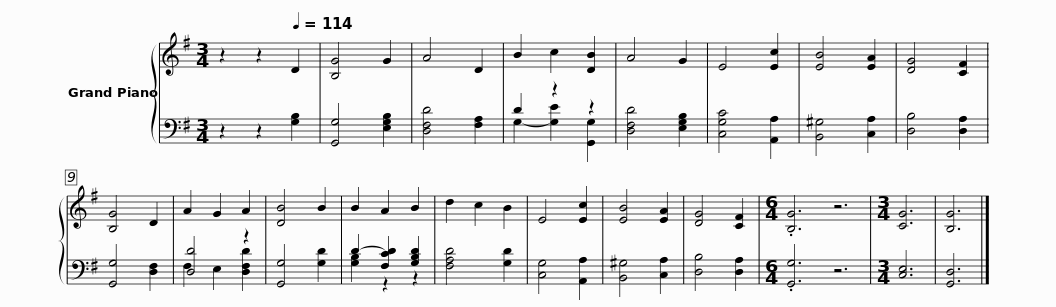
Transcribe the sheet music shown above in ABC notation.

X:1
%%score { 1 | ( 2 3 ) }
L:1/8
M:3/4
I:linebreak $
K:G
V:1 treble
V:2 bass
V:3 bass
V:1
 z2 z2[Q:1/4=114] D2 | [B,G]4 G2 | A4 D2 | B2 c2 [DB]2 | A4 G2 | %5
 E4 [Ec]2 | [EB]4 [EA]2 | [DG]4 [CF]2 | [B,G]4 D2 | A2 G2 A2 | %10
 [DB]4 B2 | B2 A2 B2 | d2 c2 B2 |$ E4 [Ec]2 | [EB]4 [EA]2 | %15
 [DG]4 [CF]2 |[M:6/4] .[B,G]6 z6 |[M:3/4] [CG]6 | [B,G]6 |] %19
V:2
 z2 z2 [G,B,]2 | [G,,G,]4 [E,G,B,]2 | [D,F,D]4 [F,A,]2 | D2 z2 z2 | [D,F,D]4 [E,G,B,]2 | %5
 [C,G,C]4 [A,,A,]2 | [B,,^G,]4 [C,A,]2 | [D,B,]4 [D,A,]2 | [G,,G,]4 [D,F,]2 | [D,D]4 z2 | %10
 [G,,G,]4 [G,D]2 | D2- [F,CD]2 [G,B,D]2 | [F,A,D]4 [G,D]2 |$ [C,G,]4 [A,,A,]2 | [B,,^G,]4 [C,A,]2 | %15
 [D,B,]4 [D,A,]2 |[M:6/4] .[G,,G,]6 z6 |[M:3/4] [C,E,]6 | [G,,D,]6 |] %19
V:3
 x6 | x6 | x6 | G,2- [G,E]2 [G,,G,]2 | x6 | %5
 x6 | x6 | x6 | x6 | F,2 E,2 [D,F,D]2 | %10
 x6 | [G,B,]2 z2 z2 | x6 |$ x6 | x6 | %15
 x6 |[M:6/4] x12 |[M:3/4] x6 | x6 |] %19
